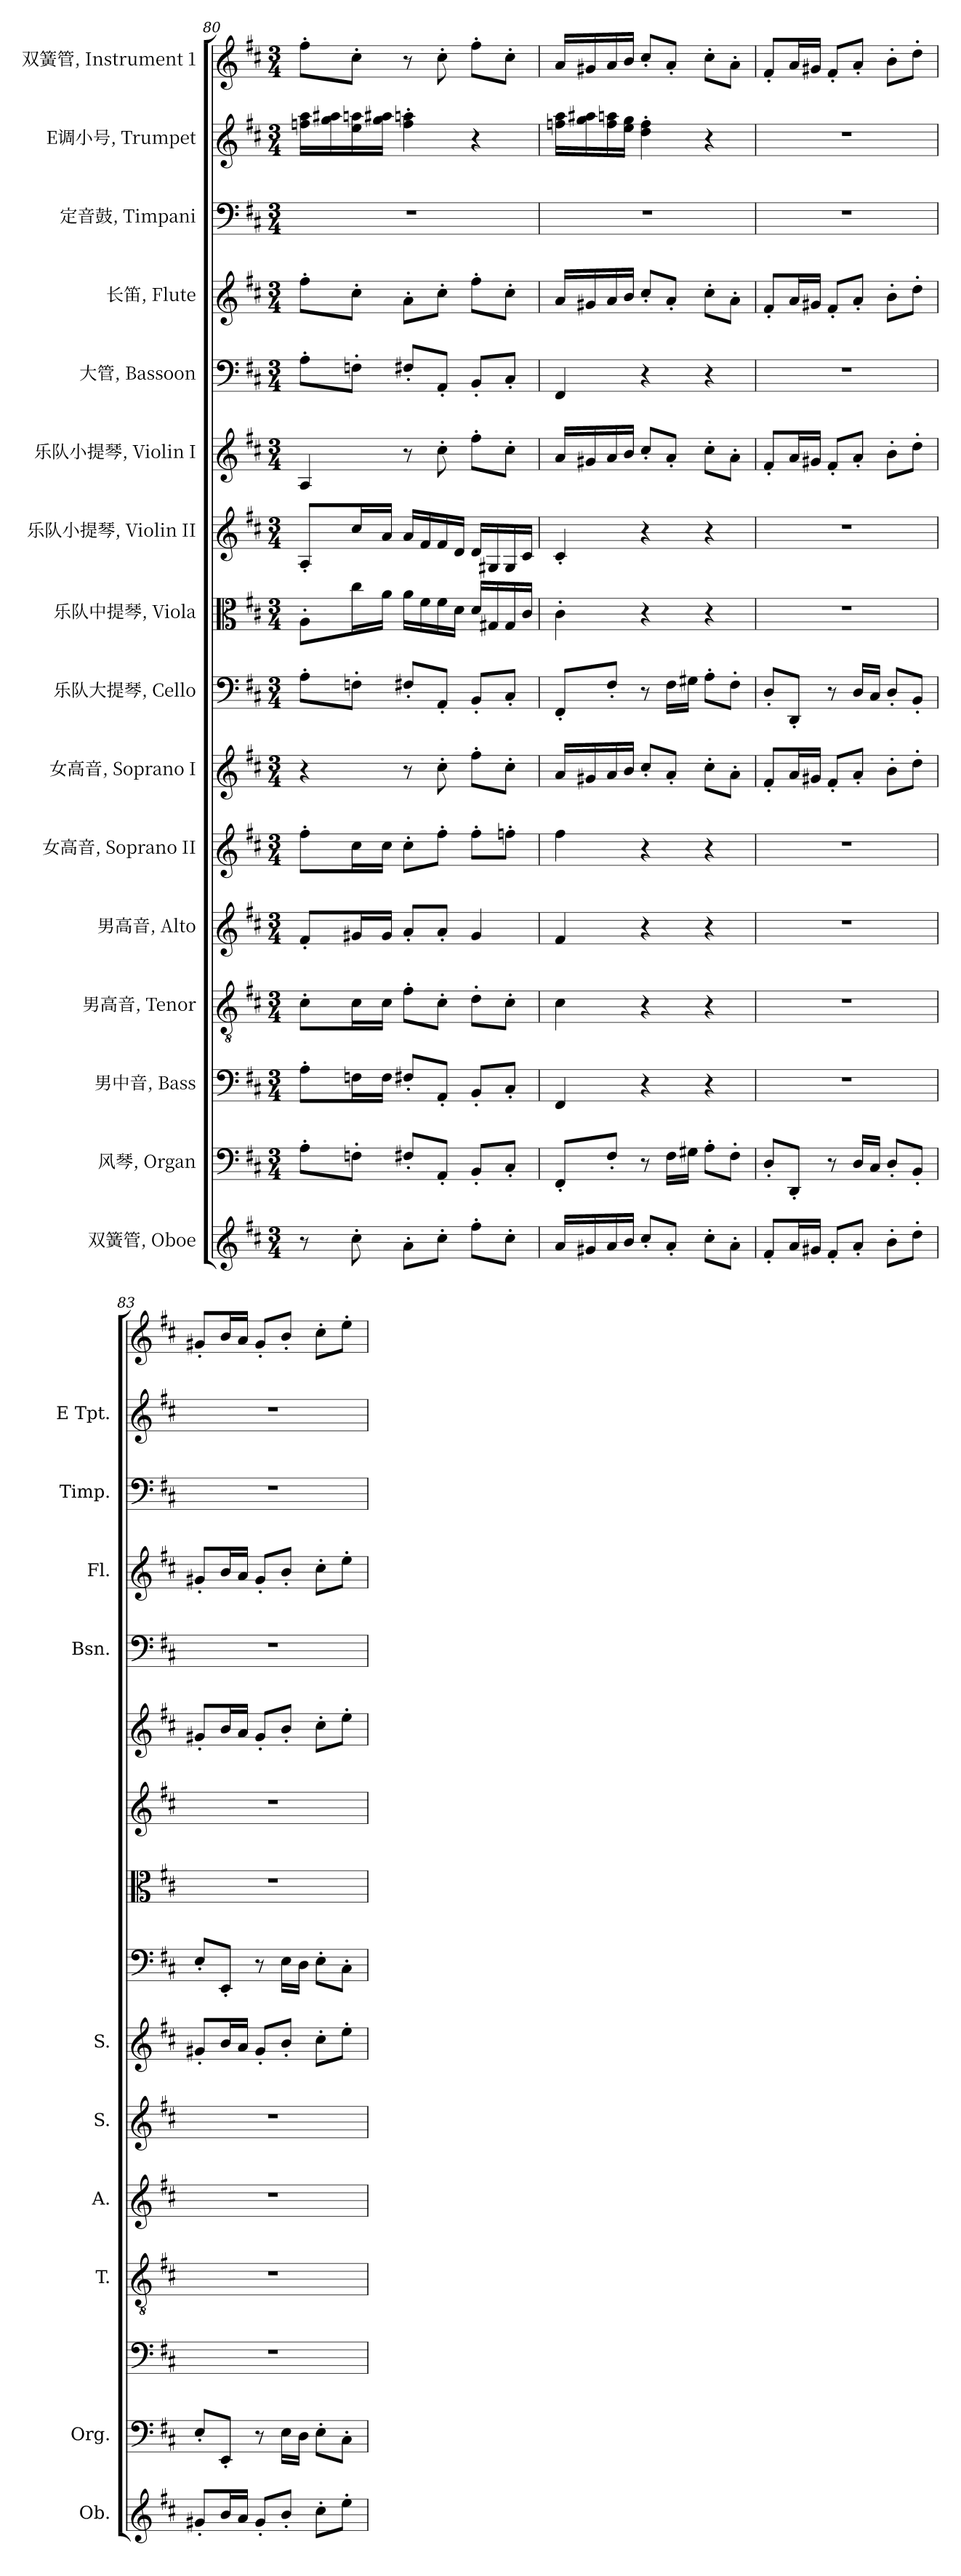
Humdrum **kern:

**kern	**kern	**kern	**kern	**kern	**kern	**kern	**kern	**kern	**kern	**kern	**kern	**kern	**kern	**kern	**kern
*part16	*part15	*part14	*part13	*part12	*part11	*part10	*part9	*part8	*part7	*part6	*part5	*part4	*part3	*part2	*part1
*staff16	*staff15	*staff14	*staff13	*staff12	*staff11	*staff10	*staff9	*staff8	*staff7	*staff6	*staff5	*staff4	*staff3	*staff2	*staff1
*I"双簧管, Oboe	*I"风琴, Organ	*I"男中音, Bass	*I"男高音, Tenor	*I"男高音, Alto	*I"女高音, Soprano II	*I"女高音, Soprano I	*I"乐队大提琴, Cello	*I"乐队中提琴, Viola	*I"乐队小提琴, Violin II	*I"乐队小提琴, Violin I	*I"大管, Bassoon	*I"长笛, Flute	*I"定音鼓, Timpani	*I"E调小号, Trumpet	*I"双簧管, Instrument  1
*I'Ob.	*I'Org.	*	*I'T.	*I'A.	*I'S.	*I'S.	*	*	*	*	*I'Bsn.	*I'Fl.	*I'Timp.	*I'E Tpt.	*
!!LO:PB:g=z
*clefG2	*clefF4	*clefF4	*clefGv2	*clefG2	*clefG2	*clefG2	*clefF4	*clefC3	*clefG2	*clefG2	*clefF4	*clefG2	*clefF4	*clefG2	*clefG2
*	*	*	*	*	*	*	*	*	*	*	*	*	*	*ITrd-3c-4	*
*k[f#c#]	*k[f#c#]	*k[f#c#]	*k[f#c#]	*k[f#c#]	*k[f#c#]	*k[f#c#]	*k[f#c#]	*k[f#c#]	*k[f#c#]	*k[f#c#]	*k[f#c#]	*k[f#c#]	*k[f#c#]	*k[b-e-a-d-g-c-]	*k[f#c#]
*M3/4	*M3/4	*M3/4	*M3/4	*M3/4	*M3/4	*M3/4	*M3/4	*M3/4	*M3/4	*M3/4	*M3/4	*M3/4	*M3/4	*M3/4	*M3/4
=80	=80	=80	=80	=80	=80	=80	=80	=80	=80	=80	=80	=80	=80	=80	=80
8r	8A'\L	8A'\L	8c#'\L	8f#'/L	8ff#'\L	4r	8A'\L	8A'\L	8A'/L	4A/	8A'\L	8ff#'\L	2.r	16bb--X\ 16ddd-\LL	8ff#'\L
.	.	.	.	.	.	.	.	.	.	.	.	.	.	16ccc-\ 16dddn\	.
8cc#'\	8Fn'\J	16Fn\L	16c#\L	16g#X/L	16cc#\L	.	8Fn'\J	16cc#\L	16cc#/L	.	8Fn'\J	8cc#'\J	.	16aa-\ 16ddd-X\	8cc#'\J
.	.	16F\JJ	16c#\JJ	16g#/JJ	16cc#\JJ	.	.	16a\JJ	16a/JJ	.	.	.	.	16ccc-\ 16dddn\JJ	.
8a'\L	8F#X'/L	8F#X'/L	8f#'\L	8a'/L	8cc#'\L	8r	8F#X'/L	16a\LL	16a/LL	8r	8F#X'/L	8a'\L	.	4bb--\' 4ddd-X\'	8r
.	.	.	.	.	.	.	.	16f#\	16f#/	.	.	.	.	.	.
8cc#'\J	8AA'/J	8AA'/J	8c#'\J	8a'/J	8ff#'\J	8cc#'\	8AA'/J	16f#\	16f#/	8cc#'\	8AA'/J	8cc#'\J	.	.	8cc#'\
.	.	.	.	.	.	.	.	16d\JJ	16d/JJ	.	.	.	.	.	.
8ff#'\L	8BB'/L	8BB'/L	8d'\L	4g#/	8ff#'\L	8ff#'\L	8BB'/L	16d/LL	16d/LL	8ff#'\L	8BB'/L	8ff#'\L	.	4r	8ff#'\L
.	.	.	.	.	.	.	.	16G#X/	16G#X/	.	.	.	.	.	.
8cc#'\J	8C#'/J	8C#'/J	8c#'\J	.	8ffn'\J	8cc#'\J	8C#'/J	16G#/	16G#/	8cc#'\J	8C#'/J	8cc#'\J	.	.	8cc#'\J
.	.	.	.	.	.	.	.	16c#/JJ	16c#/JJ	.	.	.	.	.	.
=81	=81	=81	=81	=81	=81	=81	=81	=81	=81	=81	=81	=81	=81	=81	=81
16a/LL	8FF#'/L	4FF#/	4c#\	4f#/	4ff#\	16a/LL	8FF#'/L	4c#'\	4c#'/	16a/LL	4FF#/	16a/LL	2.r	16bb--X\ 16ddd-\LL	16a/LL
16g#X/	.	.	.	.	.	16g#X/	.	.	.	16g#X/	.	16g#X/	.	16ccc-\ 16dddn\	16g#X/
16a/	8F#'/J	.	.	.	.	16a/	8F#'/J	.	.	16a/	.	16a/	.	16bb--\ 16ddd-X\	16a/
16b/JJ	.	.	.	.	.	16b/JJ	.	.	.	16b/JJ	.	16b/JJ	.	16aa-\ 16ccc-\JJ	16b/JJ
8cc#'/L	8r	4r	4r	4r	4r	8cc#'/L	8r	4r	4r	8cc#'/L	4r	8cc#'/L	.	4gg-\' 4bb--\'	8cc#'/L
8a'/J	16F#\LL	.	.	.	.	8a'/J	16F#\LL	.	.	8a'/J	.	8a'/J	.	.	8a'/J
.	16G#X\JJ	.	.	.	.	.	16G#X\JJ	.	.	.	.	.	.	.	.
8cc#'\L	8A'\L	4r	4r	4r	4r	8cc#'\L	8A'\L	4r	4r	8cc#'\L	4r	8cc#'\L	.	4r	8cc#'\L
8a'\J	8F#'\J	.	.	.	.	8a'\J	8F#'\J	.	.	8a'\J	.	8a'\J	.	.	8a'\J
=82	=82	=82	=82	=82	=82	=82	=82	=82	=82	=82	=82	=82	=82	=82	=82
8f#'/L	8D'/L	2.r	2.r	2.r	2.r	8f#'/L	8D'/L	2.r	2.r	8f#'/L	2.r	8f#'/L	2.r	2.r	8f#'/L
16a/L	8DD'/J	.	.	.	.	16a/L	8DD'/J	.	.	16a/L	.	16a/L	.	.	16a/L
16g#X/JJ	.	.	.	.	.	16g#X/JJ	.	.	.	16g#X/JJ	.	16g#X/JJ	.	.	16g#X/JJ
8f#'/L	8r	.	.	.	.	8f#'/L	8r	.	.	8f#'/L	.	8f#'/L	.	.	8f#'/L
8a'/J	16D/LL	.	.	.	.	8a'/J	16D/LL	.	.	8a'/J	.	8a'/J	.	.	8a'/J
.	16C#/JJ	.	.	.	.	.	16C#/JJ	.	.	.	.	.	.	.	.
8b'\L	8D'/L	.	.	.	.	8b'\L	8D'/L	.	.	8b'\L	.	8b'\L	.	.	8b'\L
8dd'\J	8BB'/J	.	.	.	.	8dd'\J	8BB'/J	.	.	8dd'\J	.	8dd'\J	.	.	8dd'\J
!!LO:PB:g=z
=83	=83	=83	=83	=83	=83	=83	=83	=83	=83	=83	=83	=83	=83	=83	=83
8g#X'/L	8E'/L	2.r	2.r	2.r	2.r	8g#X'/L	8E'/L	2.r	2.r	8g#X'/L	2.r	8g#X'/L	2.r	2.r	8g#X'/L
16b/L	8EE'/J	.	.	.	.	16b/L	8EE'/J	.	.	16b/L	.	16b/L	.	.	16b/L
16a/JJ	.	.	.	.	.	16a/JJ	.	.	.	16a/JJ	.	16a/JJ	.	.	16a/JJ
8g#'/L	8r	.	.	.	.	8g#'/L	8r	.	.	8g#'/L	.	8g#'/L	.	.	8g#'/L
8b'/J	16E\LL	.	.	.	.	8b'/J	16E\LL	.	.	8b'/J	.	8b'/J	.	.	8b'/J
.	16D\JJ	.	.	.	.	.	16D\JJ	.	.	.	.	.	.	.	.
8cc#'\L	8E'\L	.	.	.	.	8cc#'\L	8E'\L	.	.	8cc#'\L	.	8cc#'\L	.	.	8cc#'\L
8ee'\J	8C#'\J	.	.	.	.	8ee'\J	8C#'\J	.	.	8ee'\J	.	8ee'\J	.	.	8ee'\J
=	=	=	=	=	=	=	=	=	=	=	=	=	=	=	=
*-	*-	*-	*-	*-	*-	*-	*-	*-	*-	*-	*-	*-	*-	*-	*-
